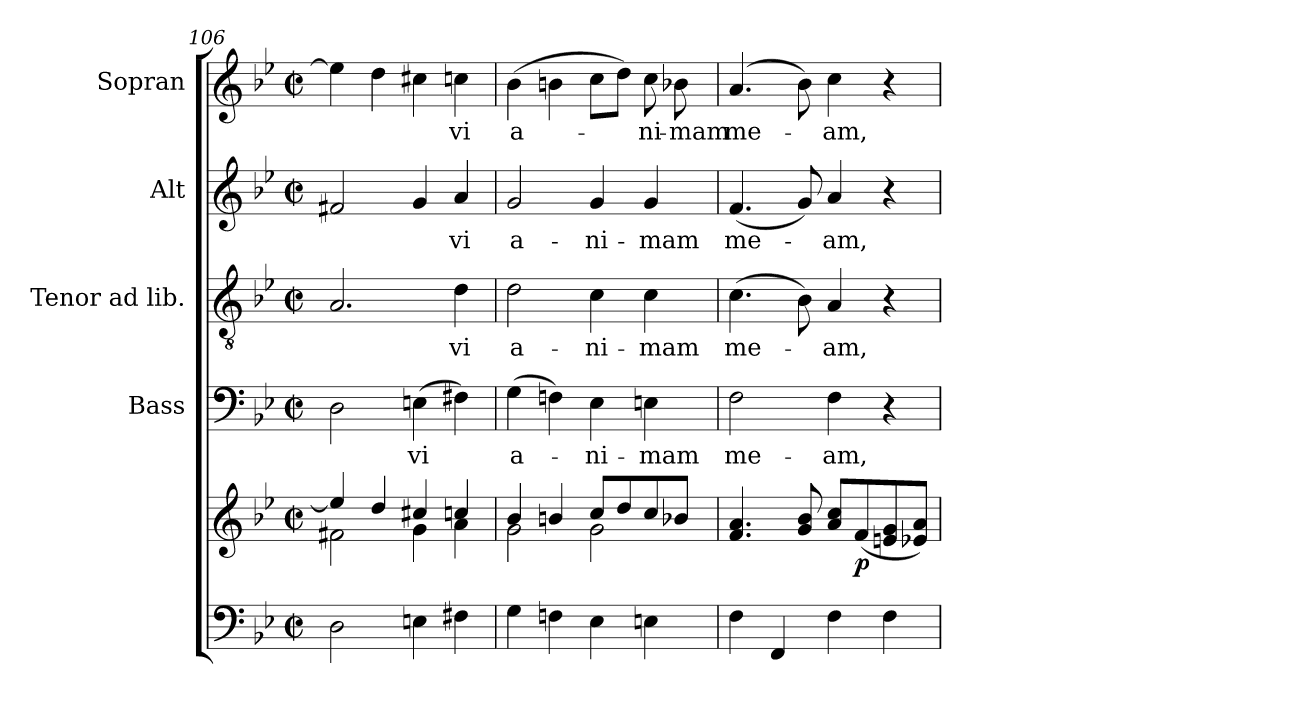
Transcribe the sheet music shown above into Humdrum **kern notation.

**kern	**kern	**dynam	**kern	**text	**kern	**text	**kern	**text	**kern	**text
*part5	*part5	*part5	*part4	*part4	*part3	*part3	*part2	*part2	*part1	*part1
*staff6	*staff5	*staff5/6	*staff4	*staff4	*staff3	*staff3	*staff2	*staff2	*staff1	*staff1
*	*	*	*I"Bass	*	*I"Tenor ad lib.	*	*I"Alt	*	*I"Sopran	*
*	*	*	*I'B.	*	*I'T.	*	*I'A.	*	*I'S.	*
*clefF4	*clefG2	*	*clefF4	*	*clefGv2	*	*clefG2	*	*clefG2	*
*k[b-e-]	*k[b-e-]	*	*k[b-e-]	*	*k[b-e-]	*	*k[b-e-]	*	*k[b-e-]	*
*B-:	*B-:	*	*B-:	*	*B-:	*	*B-:	*	*B-:	*
*M2/2	*M2/2	*	*M2/2	*	*M2/2	*	*M2/2	*	*M2/2	*
*met(c|)	*met(c|)	*	*met(c|)	*	*met(c|)	*	*met(c|)	*	*met(c|)	*
=106	=106	=106	=106	=106	=106	=106	=106	=106	=106	=106
*	*^	*	*	*	*	*	*	*	*	*
2D\	4ee-/]	2f#X\	.	2D\	.	2.A/	.	2f#X/	.	4ee-\]	.
.	4dd/	.	.	.	.	.	.	.	.	4dd\	.
!	!	!	!	!	!LO:LY:b	!	!	!	!	!	!
4En\	4cc#X/	4g\	.	(>4En\	-vi	.	.	4g/	.	4cc#X\	.
!	!	!	!	!	!	!	!LO:LY:b	!	!LO:LY:b	!	!LO:LY:b
4F#X\	4ccn/	4a\	.	4F#X\)	.	4d\	-vi	4a/	-vi	4ccn\	-vi
=107	=107	=107	=107	=107	=107	=107	=107	=107	=107	=107	=107
!	!	!	!	!	!LO:LY:b	!	!LO:LY:b	!	!LO:LY:b	!	!LO:LY:b
4G\	4b-/	2g\	.	(>4G\	a-	2d\	a-	2g/	a-	(>4b-\	a-
4Fn\	4bn/	.	.	4Fn\)	.	.	.	.	.	4bn\	.
!	!	!	!	!	!LO:LY:b	!	!LO:LY:b	!	!LO:LY:b	!	!
4E-\	8cc/L	2g\	.	4E-\	-ni-	4c\	-ni-	4g/	-ni-	8cc\L	.
.	8dd/	.	.	.	.	.	.	.	.	8dd\J)	.
!	!	!	!	!	!LO:LY:b	!	!LO:LY:b	!	!LO:LY:b	!	!LO:LY:b
4En\	8cc/	.	.	4En\	-mam	4c\	-mam	4g/	-mam	8cc\	-ni-
!	!	!	!	!	!	!	!	!	!	!	!LO:LY:b
.	8b-X/J	.	.	.	.	.	.	.	.	8b-X\	-mam
*	*v	*v	*	*	*	*	*	*	*	*	*
!!LO:PB:g=z
=108	=108	=108	=108	=108	=108	=108	=108	=108	=108	=108
!	!	!	!	!LO:LY:b	!	!LO:LY:b	!	!LO:LY:b	!	!LO:LY:b
4F\	4.f/ 4.a/	.	2F\	me-	(>4.c\	me-	(<4.f/	me-	(4.a/	me-
4FF/	.	.	.	.	.	.	.	.	.	.
.	8g/ 8b-/	.	.	.	8B-\)	.	8g/)	.	8b-\)	.
!	!	!	!	!LO:LY:b	!	!LO:LY:b	!	!LO:LY:b	!	!LO:LY:b
4F\	8a/ 8cc/L	.	4F\	-am,	4A/	-am,	4a/	-am,	4cc\	-am,
!	!	!LO:DY:b	!	!	!	!	!	!	!	!
.	(<8f/	p	.	.	.	.	.	.	.	.
4F\	8en/ 8g/	.	4r	.	4r	.	4r	.	4r	.
.	8e-X/ 8a/J)	.	.	.	.	.	.	.	.	.
=	=	=	=	=	=	=	=	=	=	=
*-	*-	*-	*-	*-	*-	*-	*-	*-	*-	*-
